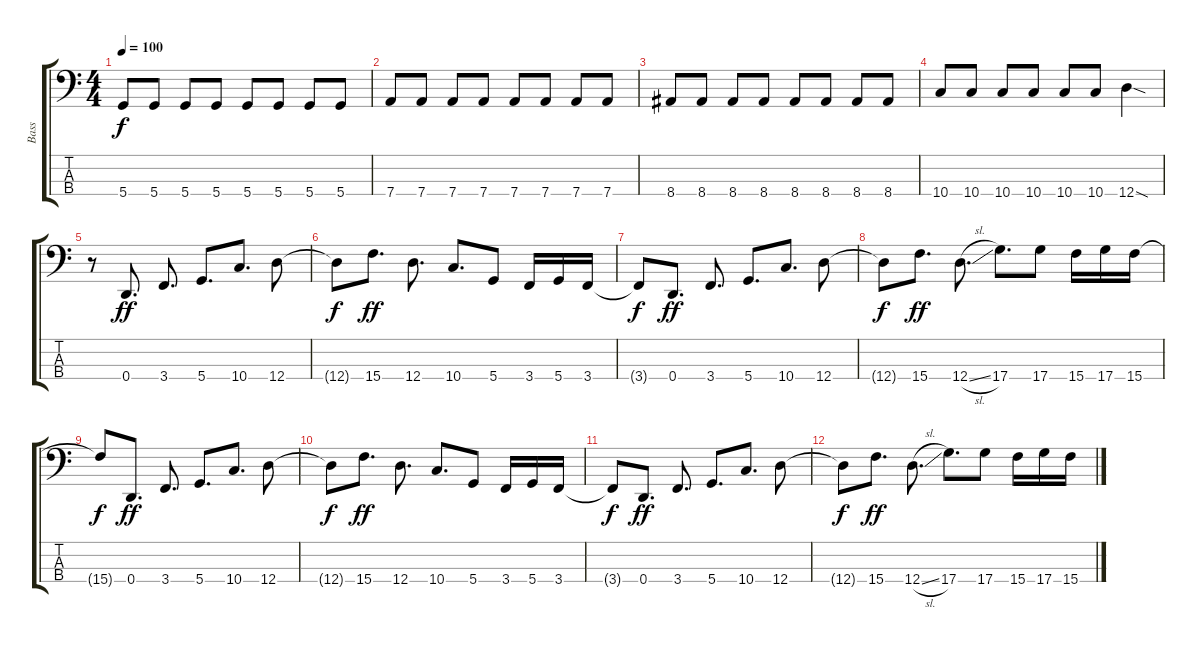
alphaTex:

\track ("Bass" "Bass") {instrument electricbassfinger}
\staff {score tabs}
\tuning (G2 D2 A1 D1) {hide}
\ts (4 4)
\tempo 100
\clef f4
\ks c
5.4.8{dy f} 5.4.8 5.4.8 5.4.8 5.4.8 5.4.8 5.4.8 5.4.8 |
7.4.8 7.4.8 7.4.8 7.4.8 7.4.8 7.4.8 7.4.8 7.4.8 |
8.4.8 8.4.8 8.4.8 8.4.8 8.4.8 8.4.8 8.4.8 8.4.8 |
10.4.8 10.4.8 10.4.8 10.4.8 10.4.8 10.4.8 12.4{sod}.4 |
r.8 0.4.8{d dy ff} 3.4.8{d} 5.4.8{d} 10.4.8{d} 12.4.8 |
12.4{t}.8{dy f} 15.4.8{d dy ff} 12.4.8{d} 10.4.8{d} 5.4.8 3.4.16 5.4.16 3.4.16 |
3.4{t}.8{dy f} 0.4.8{d dy ff} 3.4.8{d} 5.4.8{d} 10.4.8{d} 12.4.8 |
12.4{t}.8{dy f} 15.4.8{d dy ff} 12.4{sl}.8{d} 17.4.8{d} 17.4.8 15.4.16 17.4.16 15.4.16 |
15.4{t}.8{dy f} 0.4.8{d dy ff} 3.4.8{d} 5.4.8{d} 10.4.8{d} 12.4.8 |
12.4{t}.8{dy f} 15.4.8{d dy ff} 12.4.8{d} 10.4.8{d} 5.4.8 3.4.16 5.4.16 3.4.16 |
3.4{t}.8{dy f} 0.4.8{d dy ff} 3.4.8{d} 5.4.8{d} 10.4.8{d} 12.4.8 |
12.4{t}.8{dy f} 15.4.8{d dy ff} 12.4{sl}.8{d} 17.4.8{d} 17.4.8 15.4.16 17.4.16 15.4.16
